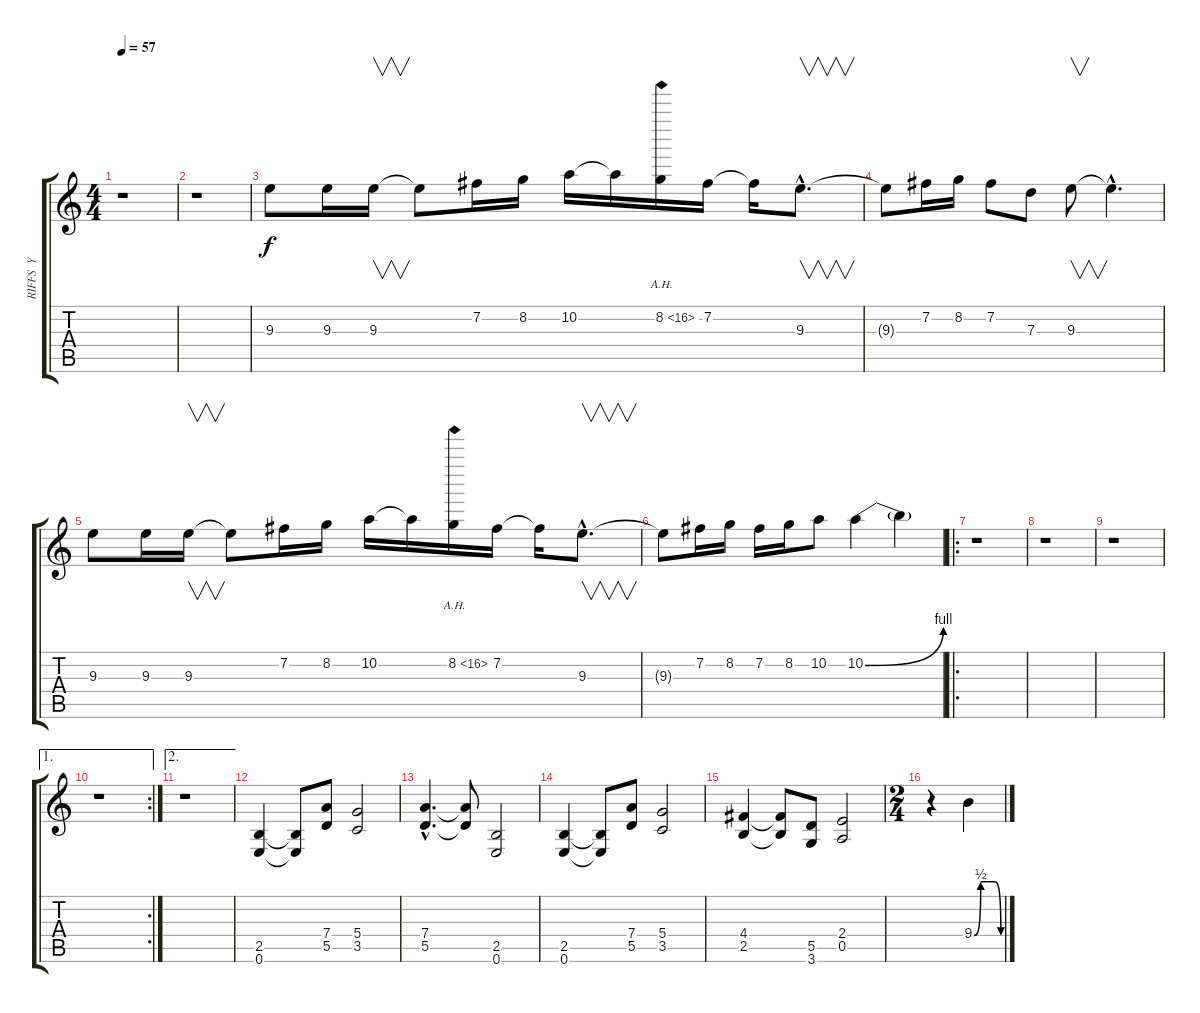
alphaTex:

\track ("RIFFS  Y  SOLOS" "RIFFS  Y  ") {instrument distortionguitar}
\staff {score tabs}
\tuning (E4 B3 G3 D3 A2 E2) {hide}
\ts (4 4)
\tempo 57
\clef g2
\ks c
r.1{dy f instrument distortionguitar} |
r.1 |
9.3.8 9.3.16 9.3.16{v} 9.3{t}.8 7.2.16 8.2.16 10.2.16 10.2{t}.16 8.2{ah 8}.16 7.2.16 7.2{t}.16 9.3{hac}.8{v d} |
9.3{t}.8 7.2.16 8.2.16 7.2.8 7.3.8 9.3.8{v} 9.3{hac t}.4{d} |
9.3.8 9.3.16 9.3.16{v} 9.3{t}.8 7.2.16 8.2.16 10.2.16 10.2{t}.16 8.2{ah 8}.16 7.2.16 7.2{t}.16 9.3{hac}.8{v d} |
9.3{t}.8 7.2.16 8.2.16 7.2.16 8.2.16 10.2.8 10.2{be (bend 0 0 60 4)}.4 10.2{t}.4 |
\ro
r.1 |
r.1 |
r.1 |
\ae 1
\rc 2
r.1 |
\ae 2
r.1 |
(2.5 0.6).4{volume 14 instrument overdrivenguitar} (2.5{t} 0.6{t}).8 (7.4 5.5).8 (5.4 3.5).2 |
(7.4{hac} 5.5{hac}).4{d} (7.4{t} 5.5{t}).8 (2.5 0.6).2 |
(2.5 0.6).4 (2.5{t} 0.6{t}).8 (7.4 5.5).8 (5.4 3.5).2 |
(4.4 2.5).4 (4.4{t} 2.5{t}).8 (5.5 3.6).8 (2.4 0.5).2 |
\ts (2 4)
r.4 9.4{be (custom 0 0 15 2 30 2 45 2 60 0)}.4{volume 15 instrument distortionguitar}
